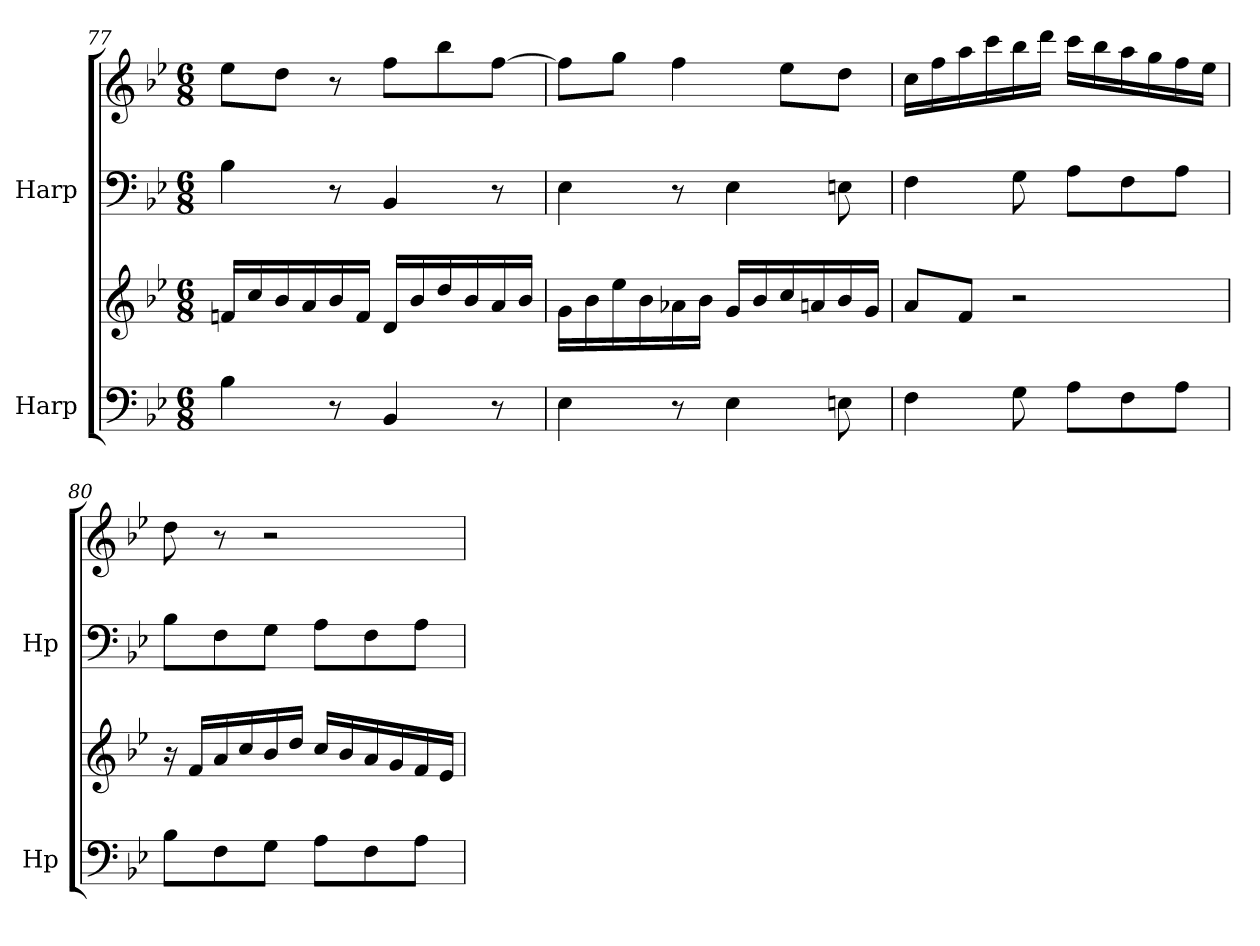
**kern	**kern	**kern	**kern
*part2	*part2	*part1	*part1
*staff4	*staff3	*staff2	*staff1
*I"Harp	*	*I"Harp	*
*I'Hp	*	*I'Hp	*
*clefF4	*clefG2	*clefF4	*clefG2
*k[b-e-]	*k[b-e-]	*k[b-e-]	*k[b-e-]
*M6/8	*M6/8	*M6/8	*M6/8
=77	=77	=77	=77
4B-\	16fn/LL	4B-\	8ee-\L
.	16cc/	.	.
.	16b-/	.	8dd\J
.	16a/	.	.
8r	16b-/	8r	8r
.	16f/JJ	.	.
4BB-/	16d/LL	4BB-/	8ff\L
.	16b-/	.	.
.	16dd/	.	8bb-\
.	16b-/	.	.
8r	16a/	8r	[8ff\J
.	16b-/JJ	.	.
!!LO:LB:g=z
=78	=78	=78	=78
4E-\	16g\LL	4E-\	8ff\L]
.	16b-\	.	.
.	16ee-\	.	8gg\J
.	16b-\	.	.
8r	16a-X\	8r	4ff\
.	16b-\JJ	.	.
4E-\	16g/LL	4E-\	.
.	16b-/	.	.
.	16cc/	.	8ee-\L
.	16an/	.	.
8En\	16b-/	8En\	8dd\J
.	16g/JJ	.	.
=79	=79	=79	=79
4F\	8a/L	4F\	16cc\LL
.	.	.	16ff\
.	8f/J	.	16aa\
.	.	.	16ccc\
8G\	2r	8G\	16bb-\
.	.	.	16ddd\JJ
8A\L	.	8A\L	16ccc\LL
.	.	.	16bb-\
8F\	.	8F\	16aa\
.	.	.	16gg\
8A\J	.	8A\J	16ff\
.	.	.	16ee-\JJ
=80	=80	=80	=80
8B-\L	16r	8B-\L	8dd\
.	16f/LL	.	.
8F\	16a/	8F\	8r
.	16cc/	.	.
8G\J	16b-/	8G\J	2r
.	16dd/JJ	.	.
8A\L	16cc/LL	8A\L	.
.	16b-/	.	.
8F\	16a/	8F\	.
.	16g/	.	.
8A\J	16f/	8A\J	.
.	16e-/JJ	.	.
=	=	=	=
*-	*-	*-	*-
